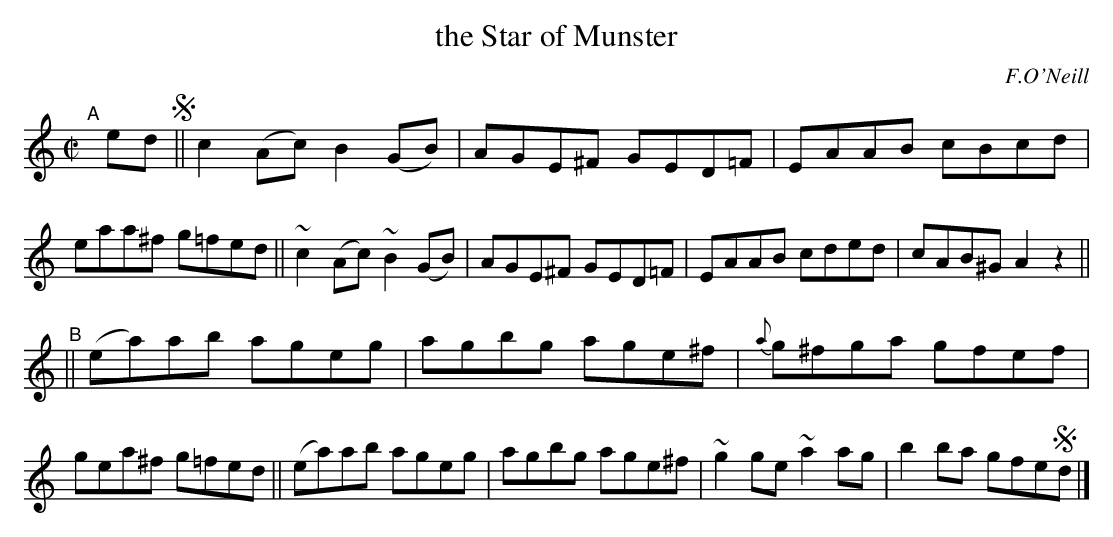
X:1
T: the Star of Munster
O: F.O'Neill
M: C|
L: 1/8
K: C
"^A"[|] ed !segno!||\
 c2(Ac)  B2(GB) | AGE^F GED=F | EAAB cBcd | eaa^f g=fed ||\
~c2(Ac) ~B2(GB) | AGE^F GED=F | EAAB cded | cAB^G A2z2 ||
"^B"||\
(ea)ab ageg | agbg age^f | {a}g^fga gfef | gea^f g=fed ||\
(ea)ab ageg | agbg age^f | ~g2ge   ~a2ag | b2ba gfe!segno!d |]
